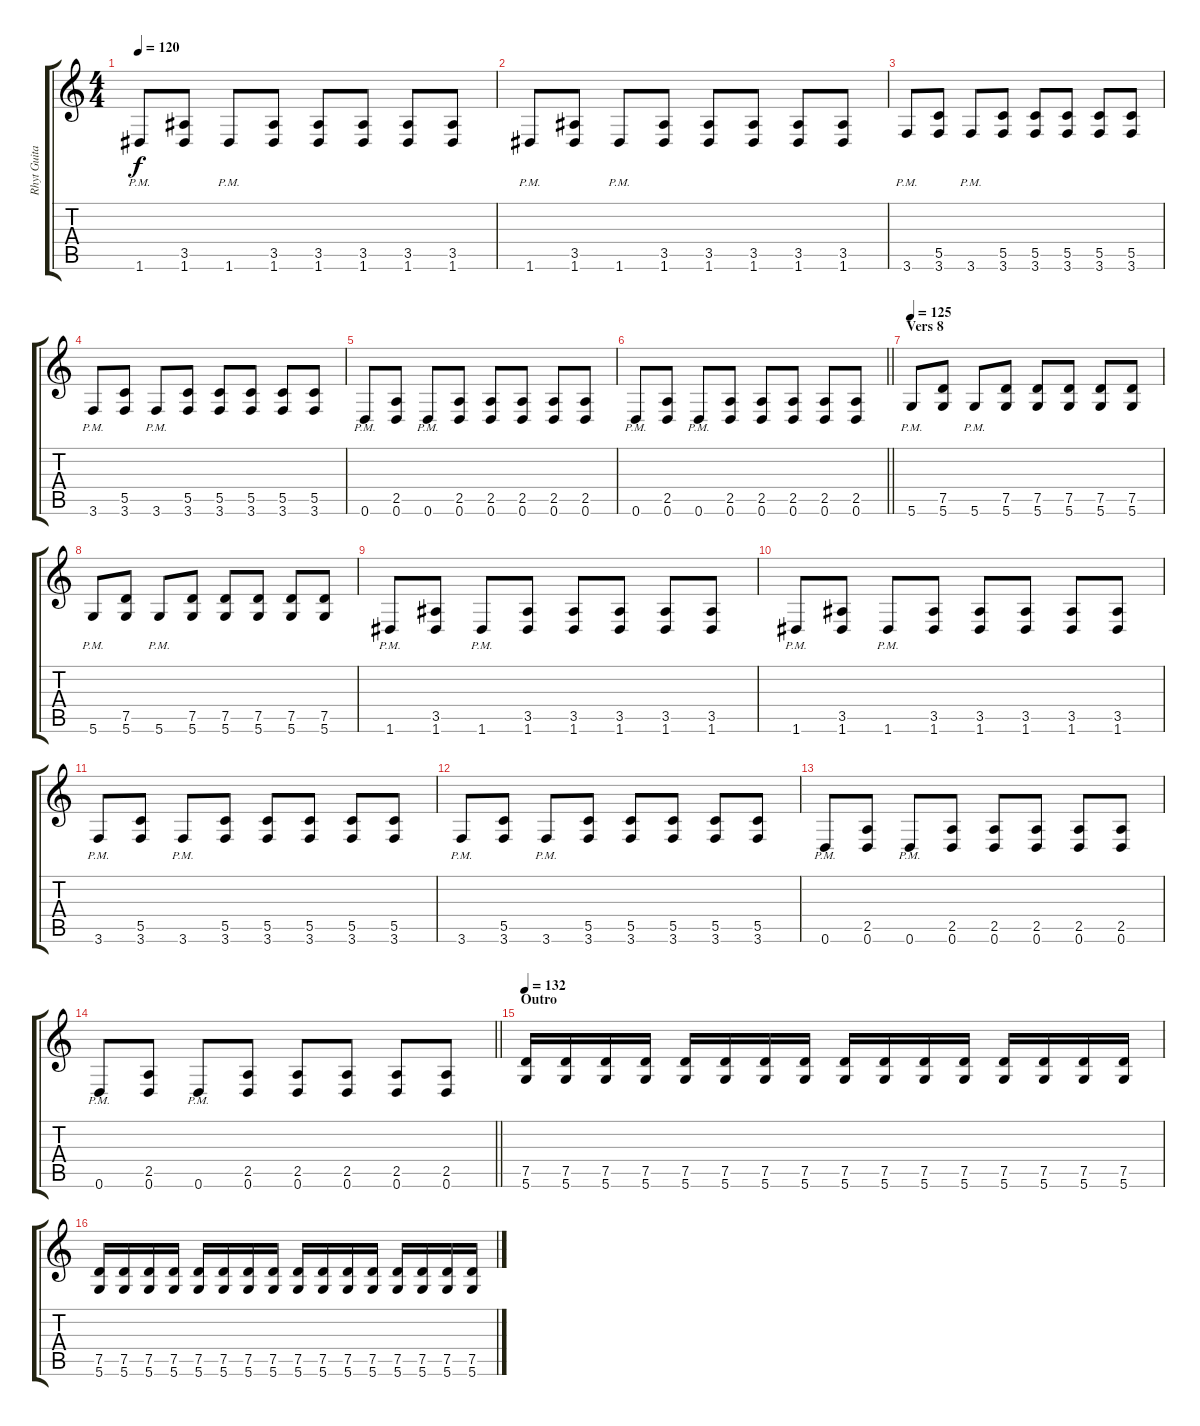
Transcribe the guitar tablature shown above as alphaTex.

\track ("Rhyt Guitar" "Rhyt Guita") {instrument distortionguitar}
\staff {score tabs}
\tuning (D4 A3 F3 C3 G2 D2) {hide}
\ts (4 4)
\tempo 120
\clef g2
\ks c
1.6{pm}.8{dy f} (3.5 1.6).8 1.6{pm}.8 (3.5 1.6).8 (3.5 1.6).8 (3.5 1.6).8 (3.5 1.6).8 (3.5 1.6).8 |
1.6{pm}.8 (3.5 1.6).8 1.6{pm}.8 (3.5 1.6).8 (3.5 1.6).8 (3.5 1.6).8 (3.5 1.6).8 (3.5 1.6).8 |
3.6{pm}.8 (5.5 3.6).8 3.6{pm}.8 (5.5 3.6).8 (5.5 3.6).8 (5.5 3.6).8 (5.5 3.6).8 (5.5 3.6).8 |
3.6{pm}.8 (5.5 3.6).8 3.6{pm}.8 (5.5 3.6).8 (5.5 3.6).8 (5.5 3.6).8 (5.5 3.6).8 (5.5 3.6).8 |
0.6{pm}.8 (2.5 0.6).8 0.6{pm}.8 (2.5 0.6).8 (2.5 0.6).8 (2.5 0.6).8 (2.5 0.6).8 (2.5 0.6).8 |
\barLineRight lightlight
0.6{pm}.8 (2.5 0.6).8 0.6{pm}.8 (2.5 0.6).8 (2.5 0.6).8 (2.5 0.6).8 (2.5 0.6).8 (2.5 0.6).8 |
\section ("" "Vers 8")
\tempo 125
5.6{pm}.8 (7.5 5.6).8 5.6{pm}.8 (7.5 5.6).8 (7.5 5.6).8 (7.5 5.6).8 (7.5 5.6).8 (7.5 5.6).8 |
5.6{pm}.8 (7.5 5.6).8 5.6{pm}.8 (7.5 5.6).8 (7.5 5.6).8 (7.5 5.6).8 (7.5 5.6).8 (7.5 5.6).8 |
1.6{pm}.8 (3.5 1.6).8 1.6{pm}.8 (3.5 1.6).8 (3.5 1.6).8 (3.5 1.6).8 (3.5 1.6).8 (3.5 1.6).8 |
1.6{pm}.8 (3.5 1.6).8 1.6{pm}.8 (3.5 1.6).8 (3.5 1.6).8 (3.5 1.6).8 (3.5 1.6).8 (3.5 1.6).8 |
3.6{pm}.8 (5.5 3.6).8 3.6{pm}.8 (5.5 3.6).8 (5.5 3.6).8 (5.5 3.6).8 (5.5 3.6).8 (5.5 3.6).8 |
3.6{pm}.8 (5.5 3.6).8 3.6{pm}.8 (5.5 3.6).8 (5.5 3.6).8 (5.5 3.6).8 (5.5 3.6).8 (5.5 3.6).8 |
0.6{pm}.8 (2.5 0.6).8 0.6{pm}.8 (2.5 0.6).8 (2.5 0.6).8 (2.5 0.6).8 (2.5 0.6).8 (2.5 0.6).8 |
\barLineRight lightlight
0.6{pm}.8 (2.5 0.6).8 0.6{pm}.8 (2.5 0.6).8 (2.5 0.6).8 (2.5 0.6).8 (2.5 0.6).8 (2.5 0.6).8 |
\section ("" "Outro")
\tempo 132
(7.5 5.6).16 (7.5 5.6).16 (7.5 5.6).16 (7.5 5.6).16 (7.5 5.6).16 (7.5 5.6).16 (7.5 5.6).16 (7.5 5.6).16 (7.5 5.6).16 (7.5 5.6).16 (7.5 5.6).16 (7.5 5.6).16 (7.5 5.6).16 (7.5 5.6).16 (7.5 5.6).16 (7.5 5.6).16 |
(7.5 5.6).16 (7.5 5.6).16 (7.5 5.6).16 (7.5 5.6).16 (7.5 5.6).16 (7.5 5.6).16 (7.5 5.6).16 (7.5 5.6).16 (7.5 5.6).16 (7.5 5.6).16 (7.5 5.6).16 (7.5 5.6).16 (7.5 5.6).16 (7.5 5.6).16 (7.5 5.6).16 (7.5 5.6).16
